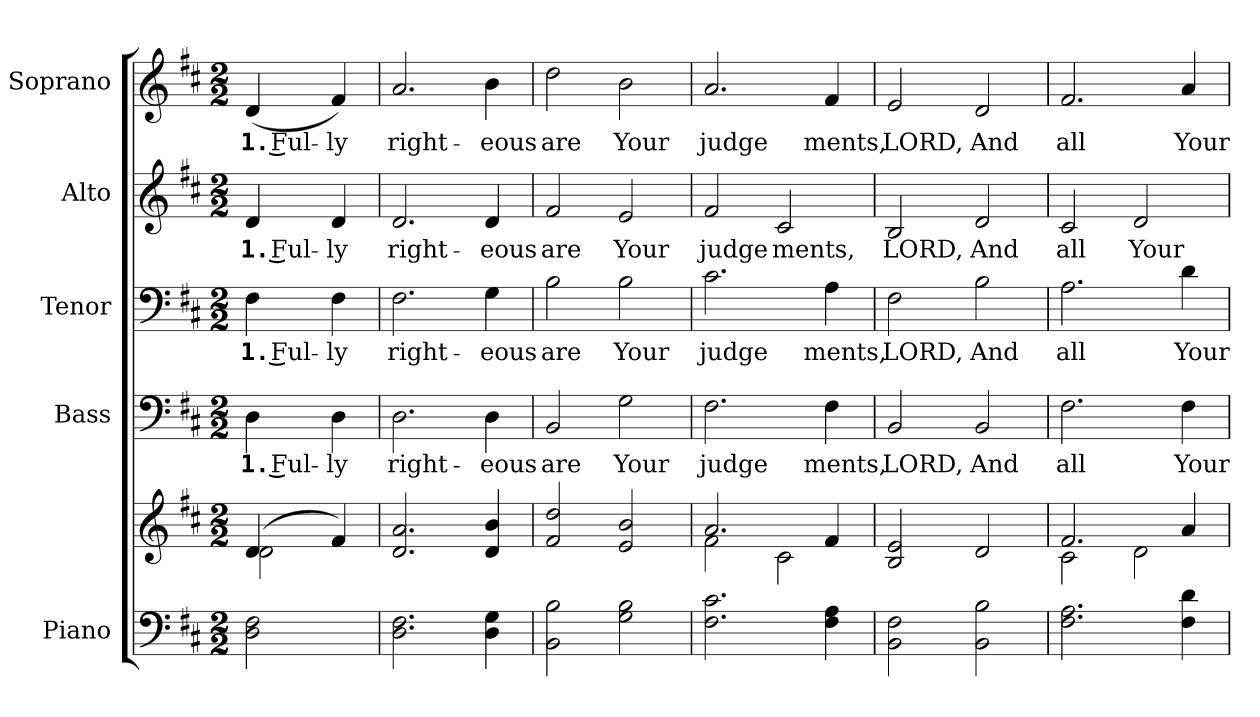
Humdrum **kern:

**kern	**kern	**kern	**text	**kern	**text	**kern	**text	**kern	**text
*part5	*part5	*part4	*part4	*part3	*part3	*part2	*part2	*part1	*part1
*staff6	*staff5	*staff4	*staff4	*staff3	*staff3	*staff2	*staff2	*staff1	*staff1
*I"Piano	*	*I"Bass	*	*I"Tenor	*	*I"Alto	*	*I"Soprano	*
*I'Pno.	*	*I'B.	*	*I'T.	*	*I'A.	*	*I'S.	*
!!LO:PB:g=z
*clefF4	*clefG2	*clefF4	*	*clefF4	*	*clefG2	*	*clefG2	*
*k[f#c#]	*k[f#c#]	*k[f#c#]	*	*k[f#c#]	*	*k[f#c#]	*	*k[f#c#]	*
*D:	*D:	*D:	*	*D:	*	*D:	*	*D:	*
*M2/2	*M2/2	*M2/2	*	*M2/2	*	*M2/2	*	*M2/2	*
*MM200	*MM200	*MM200	*	*MM200	*	*MM200	*	*MM200	*
=1	=1	=1	=1	=1	=1	=1	=1	=1	=1
*	*^	*	*	*	*	*	*	*	*
!	!	!	!	!LO:LY:b:color=#000000	!	!	!	!	!	!
!	!	!	!	!	!	!LO:LY:b:color=#000000	!	!	!	!
!	!	!	!	!	!	!	!	!LO:LY:b:color=#000000	!	!
!	!	!	!	!	!	!	!	!	!	!LO:LY:b:color=#000000
2Di\ 2F#i	(4di/	2di\	4Di\	1. Ful-	4F#i\	1. Ful-	4di/	1. Ful-	(4di/	1. Ful-
!	!	!	!	!LO:LY:b:color=#000000	!	!	!	!	!	!
!	!	!	!	!	!	!LO:LY:b:color=#000000	!	!	!	!
!	!	!	!	!	!	!	!	!LO:LY:b:color=#000000	!	!
!	!	!	!	!	!	!	!	!	!	!LO:LY:b:color=#000000
.	4f#i/)	.	4Di\	-ly	4F#i\	-ly	4di/	-ly	4f#i/)	-ly
*	*v	*v	*	*	*	*	*	*	*	*
=2	=2	=2	=2	=2	=2	=2	=2	=2	=2
!	!	!	!LO:LY:b:color=#000000	!	!	!	!	!	!
!	!	!	!	!	!LO:LY:b:color=#000000	!	!	!	!
!	!	!	!	!	!	!	!LO:LY:b:color=#000000	!	!
!	!	!	!	!	!	!	!	!	!LO:LY:b:color=#000000
2.Di\ 2.F#i	2.di/ 2.ai	2.Di\	right-	2.F#i\	right-	2.di/	right-	2.ai/	right-
!	!	!	!LO:LY:b:color=#000000	!	!	!	!	!	!
!	!	!	!	!	!LO:LY:b:color=#000000	!	!	!	!
!	!	!	!	!	!	!	!LO:LY:b:color=#000000	!	!
!	!	!	!	!	!	!	!	!	!LO:LY:b:color=#000000
4Di\ 4Gi	4di/ 4bi	4Di\	-eous	4Gi\	-eous	4di/	-eous	4bi\	-eous
=3	=3	=3	=3	=3	=3	=3	=3	=3	=3
!	!	!	!LO:LY:b:color=#000000	!	!	!	!	!	!
!	!	!	!	!	!LO:LY:b:color=#000000	!	!	!	!
!	!	!	!	!	!	!	!LO:LY:b:color=#000000	!	!
!	!	!	!	!	!	!	!	!	!LO:LY:b:color=#000000
2BBi\ 2Bi	2f#i/ 2ddi	2BBi/	are	2Bi\	are	2f#i/	are	2ddi\	are
!	!	!	!LO:LY:b:color=#000000	!	!	!	!	!	!
!	!	!	!	!	!LO:LY:b:color=#000000	!	!	!	!
!	!	!	!	!	!	!	!LO:LY:b:color=#000000	!	!
!	!	!	!	!	!	!	!	!	!LO:LY:b:color=#000000
2Gi\ 2Bi	2ei/ 2bi	2Gi\	Your	2Bi\	Your	2ei/	Your	2bi\	Your
=4	=4	=4	=4	=4	=4	=4	=4	=4	=4
*	*^	*	*	*	*	*	*	*	*
!	!	!	!	!LO:LY:b:color=#000000	!	!	!	!	!	!
!	!	!	!	!	!	!LO:LY:b:color=#000000	!	!	!	!
!	!	!	!	!	!	!	!	!LO:LY:b:color=#000000	!	!
!	!	!	!	!	!	!	!	!	!	!LO:LY:b:color=#000000
2.F#i\ 2.c#i	2.ai/	2f#i\	2.F#i\	judge	2.c#i\	judge	2f#i/	judge	2.ai/	judge
!	!	!	!	!	!	!	!	!LO:LY:b:color=#000000	!	!
.	.	2c#i\	.	.	.	.	2c#i/	ments,	.	.
!	!	!	!	!LO:LY:b:color=#000000	!	!	!	!	!	!
!	!	!	!	!	!	!LO:LY:b:color=#000000	!	!	!	!
!	!	!	!	!	!	!	!	!	!	!LO:LY:b:color=#000000
4F#i\ 4Ai	4f#i/	.	4F#i\	ments,	4Ai\	ments,	.	.	4f#i/	ments,
*	*v	*v	*	*	*	*	*	*	*	*
=5	=5	=5	=5	=5	=5	=5	=5	=5	=5
!	!	!	!LO:LY:b:color=#000000	!	!	!	!	!	!
!	!	!	!	!	!LO:LY:b:color=#000000	!	!	!	!
!	!	!	!	!	!	!	!LO:LY:b:color=#000000	!	!
!	!	!	!	!	!	!	!	!	!LO:LY:b:color=#000000
2BBi\ 2F#i	2Bi/ 2ei	2BBi/	LORD,	2F#i\	LORD,	2Bi/	LORD,	2ei/	LORD,
!	!	!	!LO:LY:b:color=#000000	!	!	!	!	!	!
!	!	!	!	!	!LO:LY:b:color=#000000	!	!	!	!
!	!	!	!	!	!	!	!LO:LY:b:color=#000000	!	!
!	!	!	!	!	!	!	!	!	!LO:LY:b:color=#000000
2BBi\ 2Bi	2di/	2BBi/	And	2Bi\	And	2di/	And	2di/	And
=6	=6	=6	=6	=6	=6	=6	=6	=6	=6
*	*^	*	*	*	*	*	*	*	*
!	!	!	!	!LO:LY:b:color=#000000	!	!	!	!	!	!
!	!	!	!	!	!	!LO:LY:b:color=#000000	!	!	!	!
!	!	!	!	!	!	!	!	!LO:LY:b:color=#000000	!	!
!	!	!	!	!	!	!	!	!	!	!LO:LY:b:color=#000000
2.F#i\ 2.Ai	2.f#i/	2c#i\	2.F#i\	all	2.Ai\	all	2c#i/	all	2.f#i/	all
!	!	!	!	!	!	!	!	!LO:LY:b:color=#000000	!	!
.	.	2di\	.	.	.	.	2di/	Your	.	.
!	!	!	!	!LO:LY:b:color=#000000	!	!	!	!	!	!
!	!	!	!	!	!	!LO:LY:b:color=#000000	!	!	!	!
!	!	!	!	!	!	!	!	!	!	!LO:LY:b:color=#000000
4F#i\ 4di	4ai/	.	4F#i\	Your	4di\	Your	.	.	4ai/	Your
*	*v	*v	*	*	*	*	*	*	*	*
=	=	=	=	=	=	=	=	=	=
*-	*-	*-	*-	*-	*-	*-	*-	*-	*-
